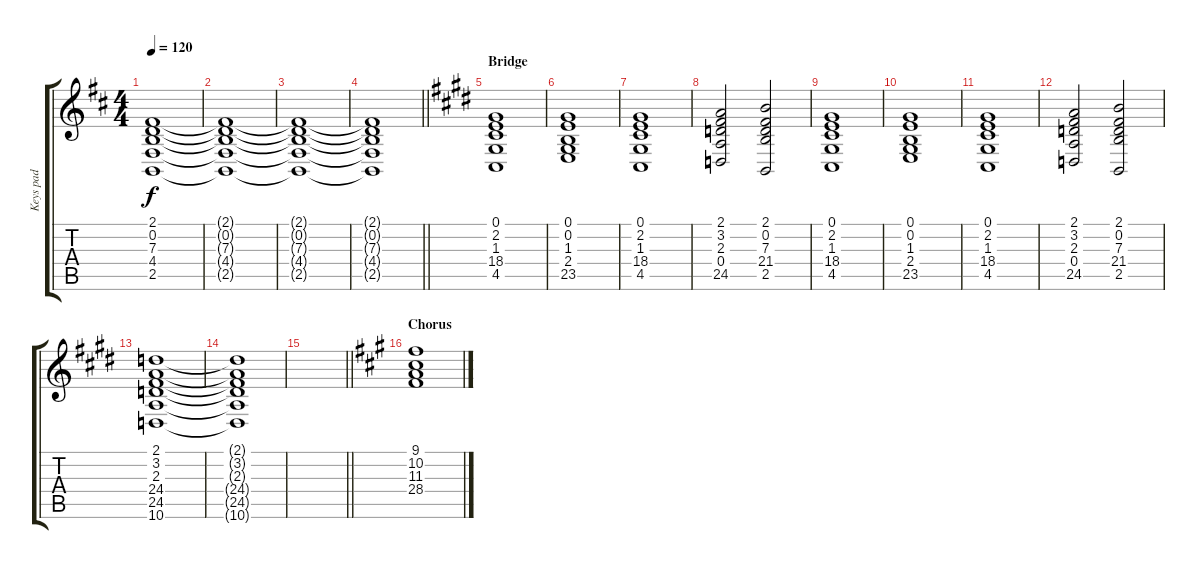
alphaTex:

\track ("Keys pad" "Keys pad") {instrument stringensemble1}
\staff {score tabs}
\tuning (E4 B3 G3 D3 A2 E2) {hide}
\ts (4 4)
\tempo 120
\clef g2
\ks bminor
(2.1 0.2 7.3 4.4 2.5).1{dy f} |
(2.1{t} 0.2{t} 7.3{t} 4.4{t} 2.5{t}).1 |
(2.1{t} 0.2{t} 7.3{t} 4.4{t} 2.5{t}).1 |
\barLineRight lightlight
(2.1{t} 0.2{t} 7.3{t} 4.4{t} 2.5{t}).1 |
\section ("" "Bridge")
\ks c#minor
(0.1 2.2 1.3 18.4 4.5).1 |
(0.1 0.2 1.3 2.4 23.5).1 |
(0.1 2.2 1.3 18.4 4.5).1 |
(2.1 3.2 2.3 0.4 24.5).2 (2.1 0.2 7.3 21.4 2.5).2 |
(0.1 2.2 1.3 18.4 4.5).1 |
(0.1 0.2 1.3 2.4 23.5).1 |
(0.1 2.2 1.3 18.4 4.5).1 |
(2.1 3.2 2.3 0.4 24.5).2 (2.1 0.2 7.3 21.4 2.5).2 |
(2.1 3.2 2.3 24.4 24.5 10.6).1 |
(2.1{t} 3.2{t} 2.3{t} 24.4{t} 24.5{t} 10.6{t}).1 |
\barLineRight lightlight
|
\section ("" "Chorus")
\ks f#minor
(9.1 10.2 11.3 28.4).1
